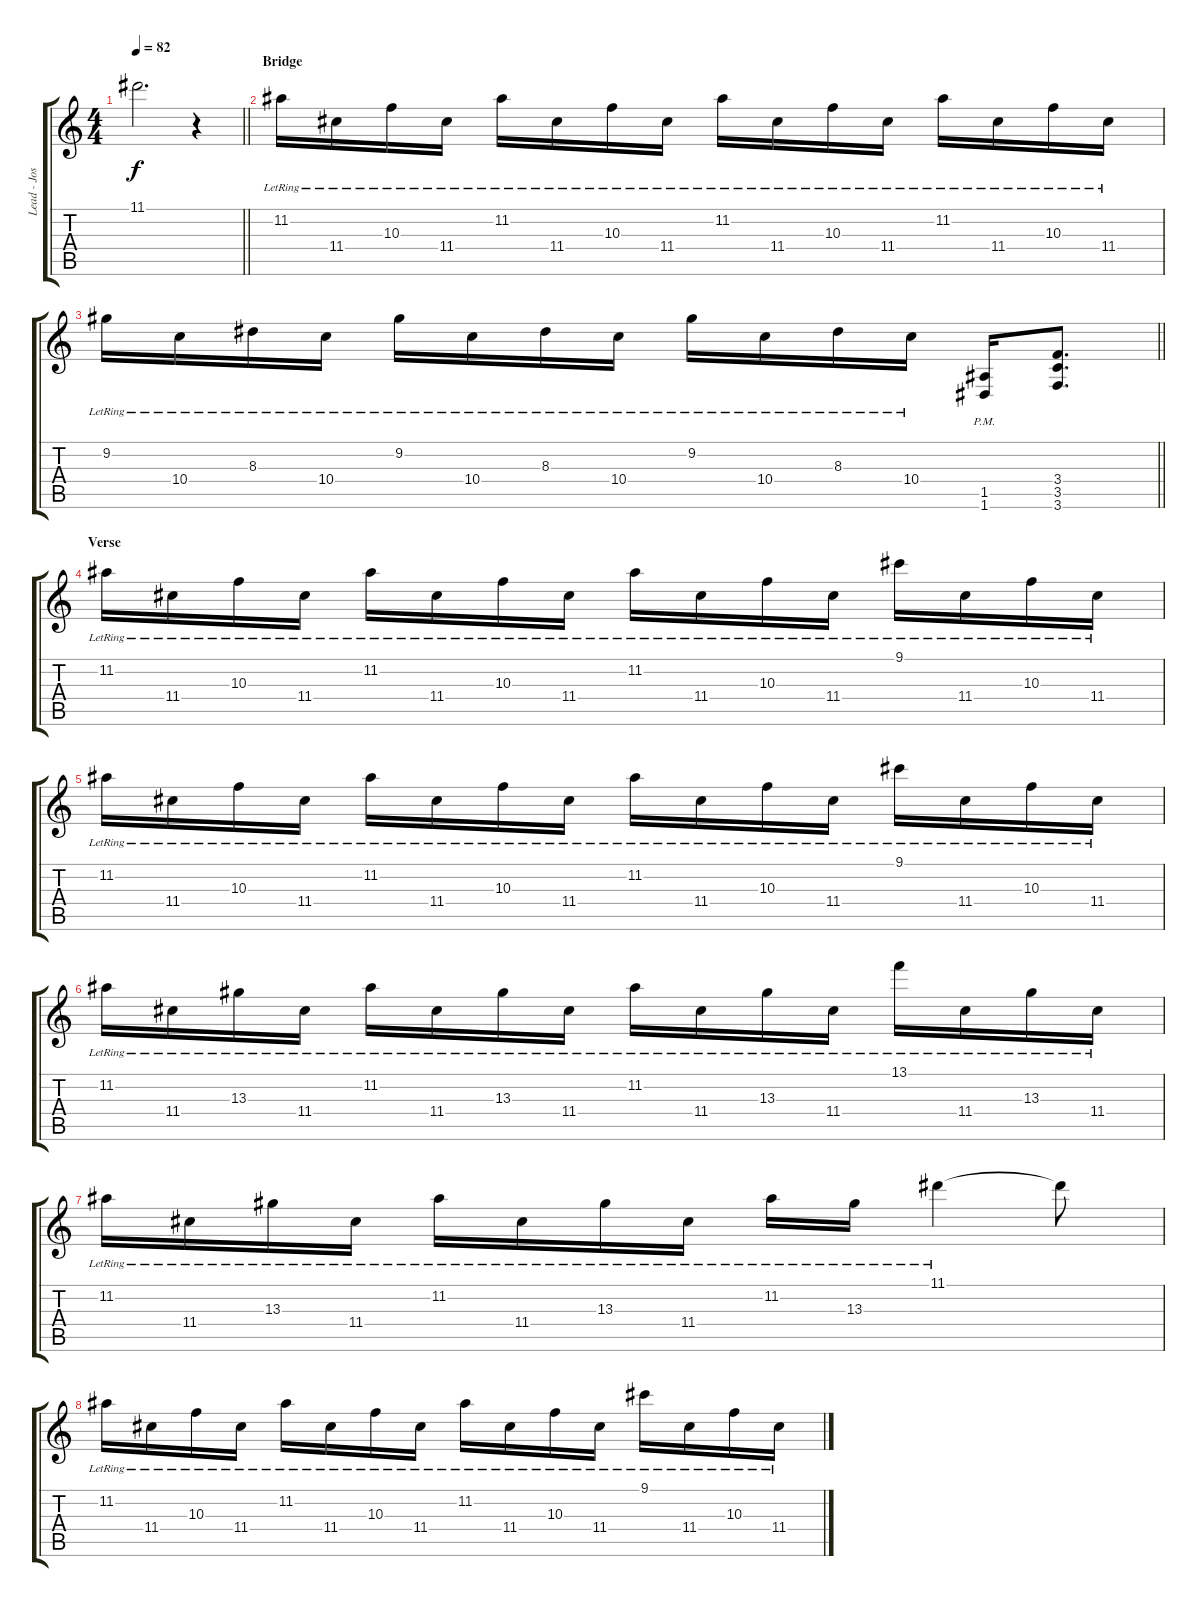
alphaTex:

\track ("Lead - Josh Farro" "Lead - Jos") {instrument electricguitarjazz}
\staff {score tabs}
\tuning (E4 B3 G3 D3 A2 D2) {hide}
\ts (4 4)
\tempo 82
\clef g2
\barLineRight lightlight
\ks c
11.1.2{d dy f} r.4{volume 7 instrument electricguitarjazz} |
\section ("" "Bridge")
11.2{lr}.16 11.4{lr}.16 10.3{lr}.16 11.4{lr}.16 11.2{lr}.16 11.4{lr}.16 10.3{lr}.16 11.4{lr}.16 11.2{lr}.16 11.4{lr}.16 10.3{lr}.16 11.4{lr}.16 11.2{lr}.16 11.4{lr}.16 10.3{lr}.16 11.4{lr}.16 |
\barLineRight lightlight
9.2{lr}.16 10.4{lr}.16 8.3{lr}.16 10.4{lr}.16 9.2{lr}.16 10.4{lr}.16 8.3{lr}.16 10.4{lr}.16 9.2{lr}.16 10.4{lr}.16 8.3{lr}.16 10.4{lr}.16 (1.5 1.6{pm}).16{volume 13 instrument distortionguitar} (3.4 3.5 3.6).8{d} |
\section ("" "Verse")
11.2{lr}.16{volume 7 instrument electricguitarjazz} 11.4{lr}.16 10.3{lr}.16 11.4{lr}.16 11.2{lr}.16 11.4{lr}.16 10.3{lr}.16 11.4{lr}.16 11.2{lr}.16 11.4{lr}.16 10.3{lr}.16 11.4{lr}.16 9.1{lr}.16 11.4{lr}.16 10.3{lr}.16 11.4{lr}.16 |
11.2{lr}.16 11.4{lr}.16 10.3{lr}.16 11.4{lr}.16 11.2{lr}.16 11.4{lr}.16 10.3{lr}.16 11.4{lr}.16 11.2{lr}.16 11.4{lr}.16 10.3{lr}.16 11.4{lr}.16 9.1{lr}.16 11.4{lr}.16 10.3{lr}.16 11.4{lr}.16 |
11.2{lr}.16 11.4{lr}.16 13.3{lr}.16 11.4{lr}.16 11.2{lr}.16 11.4{lr}.16 13.3{lr}.16 11.4{lr}.16 11.2{lr}.16 11.4{lr}.16 13.3{lr}.16 11.4{lr}.16 13.1{lr}.16 11.4{lr}.16 13.3{lr}.16 11.4{lr}.16 |
11.2{lr}.16 11.4{lr}.16 13.3{lr}.16 11.4{lr}.16 11.2{lr}.16 11.4{lr}.16 13.3{lr}.16 11.4{lr}.16 11.2{lr}.16 13.3{lr}.16 11.1{lr}.4 11.1{t}.8 |
11.2{lr}.16 11.4{lr}.16 10.3{lr}.16 11.4{lr}.16 11.2{lr}.16 11.4{lr}.16 10.3{lr}.16 11.4{lr}.16 11.2{lr}.16 11.4{lr}.16 10.3{lr}.16 11.4{lr}.16 9.1{lr}.16 11.4{lr}.16 10.3{lr}.16 11.4{lr}.16
